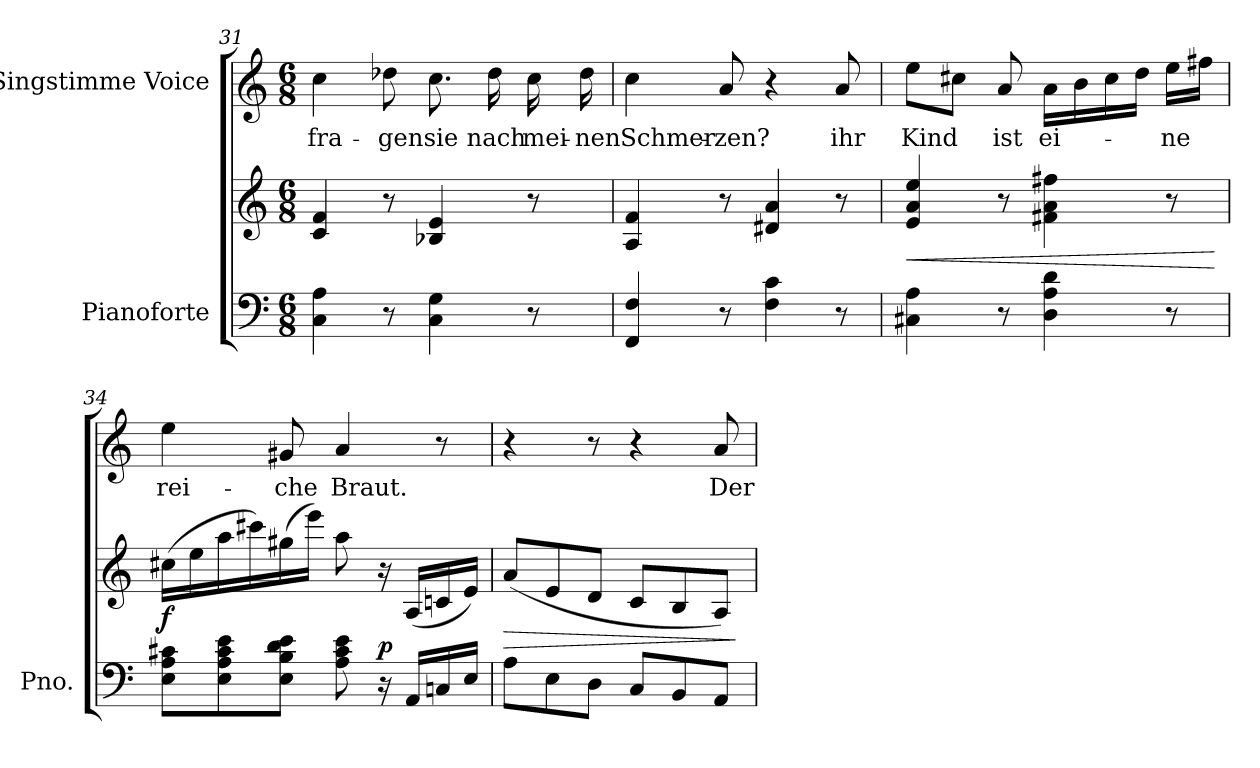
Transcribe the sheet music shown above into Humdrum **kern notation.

**kern	**kern	**dynam	**kern	**text
*part2	*part2	*part2	*part1	*part1
*staff3	*staff2	*staff2/3	*staff1	*staff1
*I"Pianoforte	*	*	*I"Singstimme Voice	*
*I'Pno.	*	*	*	*
!!LO:LB:g=z
*clefF4	*clefG2	*	*clefG2	*
*k[]	*k[]	*	*k[]	*
*M6/8	*M6/8	*	*M6/8	*
=31	=31	=31	=31	=31
!	!	!LO:DY:b	!	!LO:LY:b
4C\ 4A\	4c/ 4f/	other-dynamics	4cc\	fra-
!	!	!	!	!LO:LY:b
8r	8r	.	8dd-X\	-gen
!	!	!	!	!LO:LY:b
4C\ 4G\	4B-X/ 4e/	.	8.cc\	sie
!	!	!	!	!LO:LY:b
.	.	.	16dd-\	nach
!	!	!	!	!LO:LY:b
8r	8r	.	16cc\	mei-
!	!	!	!	!LO:LY:b
.	.	.	16dd-\	-nen
=32	=32	=32	=32	=32
!	!	!	!	!LO:LY:b
4FF/ 4F/	4A/ 4f/	.	4cc\	Schmer-
!	!	!	!	!LO:LY:b
8r	8r	.	8a/	-zen?
4F\ 4c\	4d#X/ 4a/	.	4r	.
!	!	!	!	!LO:LY:b
8r	8r	.	8a/	ihr
=33	=33	=33	=33	=33
!	!	!LO:HP:b	!	!LO:LY:b
4C#X\ 4A\	4e/ 4a/ 4ee/	<	8ee\L	Kind
.	.	.	8cc#X\J	.
!	!	!	!	!LO:LY:b
8r	8r	.	8a/	ist
!	!	!	!	!LO:LY:b
4D\ 4A\ 4d\	4f#X\ 4a\ 4ff#X\	.	16a\LL	ei-
.	.	.	16b\	.
.	.	.	16cc#\	.
.	.	.	16dd\JJ	.
!	!	!	!	!LO:LY:b
8r	8r	.	16ee\LL	-ne
.	.	.	16ff#X\JJ	.
.	.	[	.	.
=34	=34	=34	=34	=34
!	!	!LO:DY:b	!	!LO:LY:b
8E\ 8A\ 8c#X\L	(16cc#X\LL	f	4ee\	rei-
.	16ee\	.	.	.
8E\ 8A\ 8c#\ 8e\	16aa\	.	.	.
.	16ccc#X\)	.	.	.
!	!	!	!	!LO:LY:b
8E\ 8B\ 8d\ 8e\J	(16gg#X\	.	8g#X/	-che
.	16eee\JJ)	.	.	.
!	!	!	!	!LO:LY:b
8A\ 8c#\ 8e\	8aa\	.	4a/	Braut.
!	!	!LO:DY:a=2	!	!
16r	16r	p	.	.
16AA/LL	(16A/LL	.	.	.
16Cn/	16cn/	.	8r	.
16E/JJ	16e/JJ)	.	.	.
!!LO:PB:g=z
=35	=35	=35	=35	=35
!	!	!LO:HP:b	!	!
8A\L	(8a/L	>	4r	.
8E\	8e/	.	.	.
8D\J	8d/J	.	8r	.
8C/L	8c/L	.	4r	.
8BB/	8B/	.	.	.
!	!	!	!	!LO:LY:b
8AA/J	8A/J)	.	8a/	Der
.	.	]	.	.
=	=	=	=	=
*-	*-	*-	*-	*-
